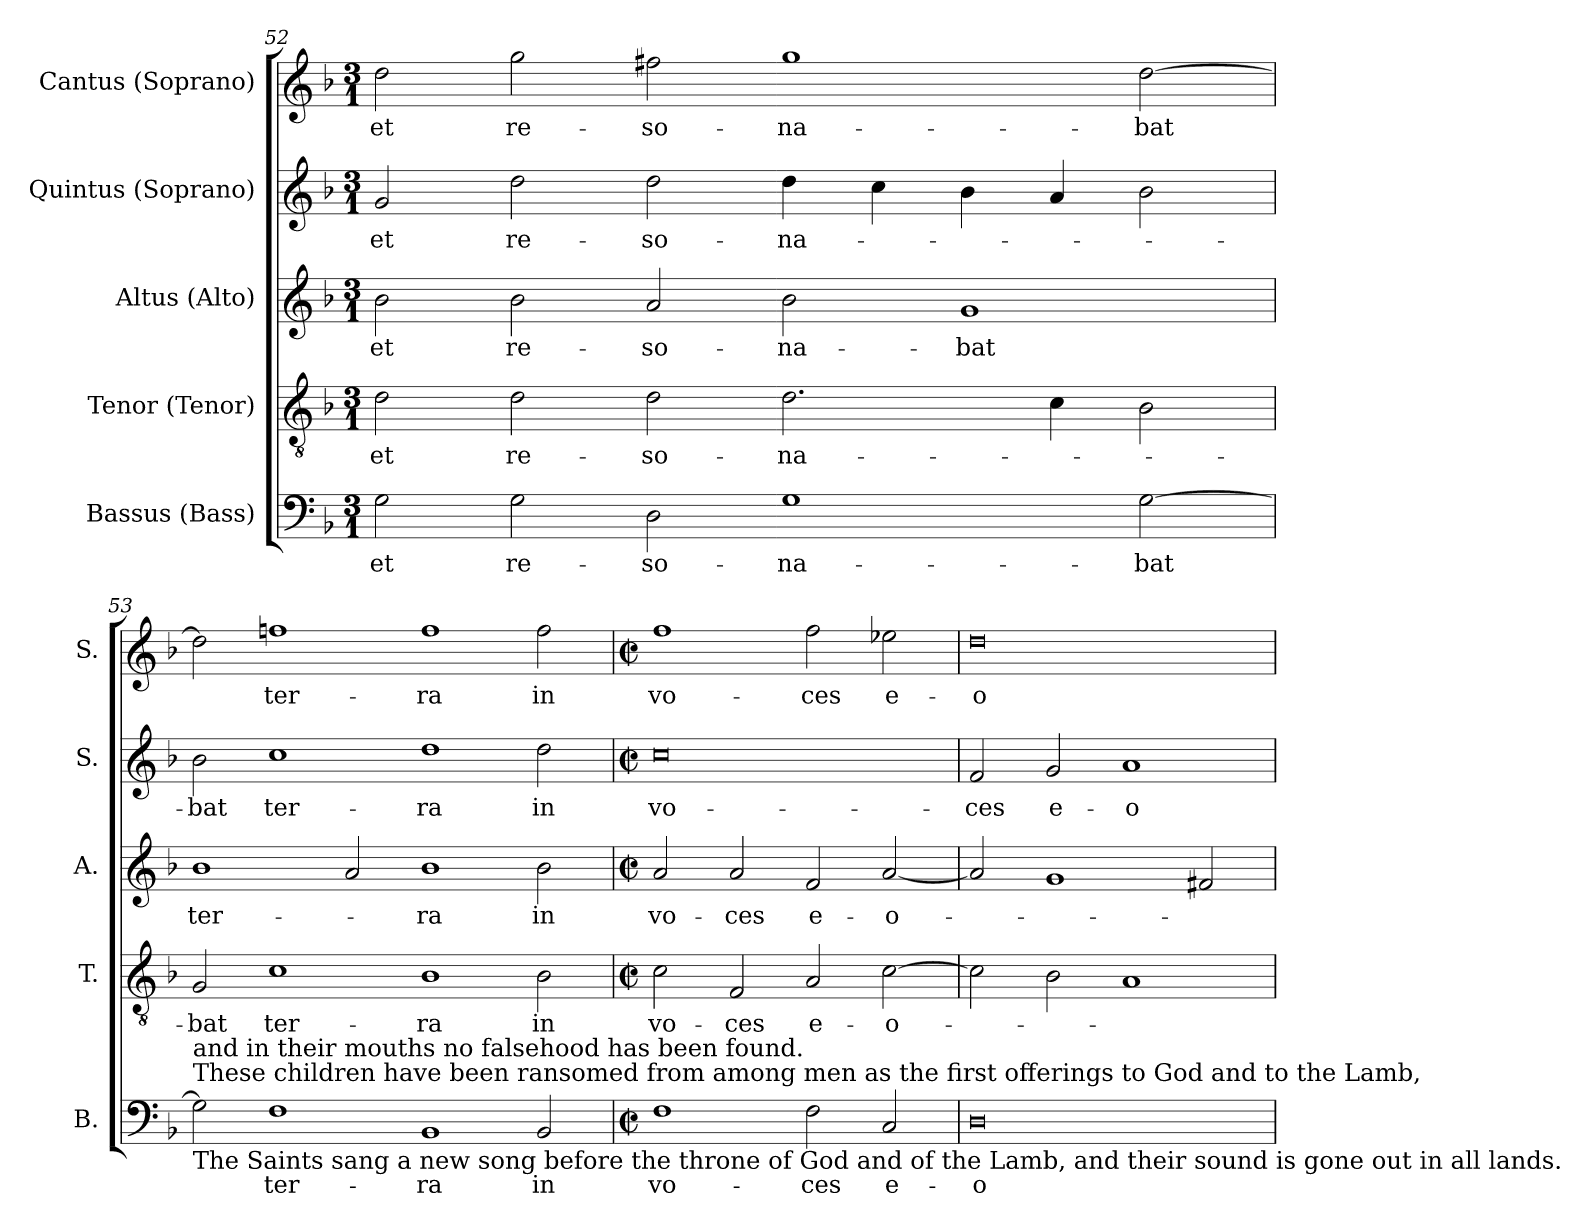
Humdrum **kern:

**kern	**text	**kern	**text	**kern	**text	**kern	**text	**kern	**text
*part5	*part5	*part4	*part4	*part3	*part3	*part2	*part2	*part1	*part1
*staff5	*staff5	*staff4	*staff4	*staff3	*staff3	*staff2	*staff2	*staff1	*staff1
*I"Bassus (Bass)	*	*I"Tenor (Tenor)	*	*I"Altus (Alto)	*	*I"Quintus (Soprano)	*	*I"Cantus (Soprano)	*
*I'B.	*	*I'T.	*	*I'A.	*	*I'S.	*	*I'S.	*
*clefF4	*	*clefGv2	*	*clefG2	*	*clefG2	*	*clefG2	*
*	*	*ITrd7c12	*	*	*	*	*	*	*
*k[b-]	*	*k[b-]	*	*k[b-]	*	*k[b-]	*	*k[b-]	*
*F:	*	*F:	*	*F:	*	*F:	*	*F:	*
*M3/1	*	*M3/1	*	*M3/1	*	*M3/1	*	*M3/1	*
=52	=52	=52	=52	=52	=52	=52	=52	=52	=52
!	!LO:LY:b:color=#000000	!	!	!	!	!	!	!	!
!	!	!	!LO:LY:b:color=#000000	!	!	!	!	!	!
!	!	!	!	!	!LO:LY:b:color=#000000	!	!	!	!
!	!	!	!	!	!	!	!LO:LY:b:color=#000000	!	!
!	!	!	!	!	!	!	!	!	!LO:LY:b:color=#000000
2Gi\	et	2Di\	et	2b-i\	et	2gi/	et	2ddi\	et
!	!LO:LY:b:color=#000000	!	!	!	!	!	!	!	!
!	!	!	!LO:LY:b:color=#000000	!	!	!	!	!	!
!	!	!	!	!	!LO:LY:b:color=#000000	!	!	!	!
!	!	!	!	!	!	!	!LO:LY:b:color=#000000	!	!
!	!	!	!	!	!	!	!	!	!LO:LY:b:color=#000000
2Gi\	re-	2Di\	re-	2b-i\	re-	2ddi\	re-	2ggi\	re-
!	!LO:LY:b:color=#000000	!	!	!	!	!	!	!	!
!	!	!	!LO:LY:b:color=#000000	!	!	!	!	!	!
!	!	!	!	!	!LO:LY:b:color=#000000	!	!	!	!
!	!	!	!	!	!	!	!LO:LY:b:color=#000000	!	!
!	!	!	!	!	!	!	!	!	!LO:LY:b:color=#000000
2Di\	-so-	2Di\	-so-	2ai/	-so-	2ddi\	-so-	2ff#Xi\	-so-
!	!LO:LY:b:color=#000000	!	!	!	!	!	!	!	!
!	!	!	!LO:LY:b:color=#000000	!	!	!	!	!	!
!	!	!	!	!	!LO:LY:b:color=#000000	!	!	!	!
!	!	!	!	!	!	!	!LO:LY:b:color=#000000	!	!
!	!	!	!	!	!	!	!	!	!LO:LY:b:color=#000000
1Gi	-na-	2.Di\	-na-	2b-i\	-na-	4ddi\	-na-	1ggi	-na-
.	.	.	.	.	.	4cci\	.	.	.
!	!	!	!	!	!LO:LY:b:color=#000000	!	!	!	!
.	.	.	.	1gi	-bat	4b-i\	.	.	.
.	.	4Ci\	.	.	.	4ai/	.	.	.
!	!LO:LY:b:color=#000000	!	!	!	!	!	!	!	!
!	!	!	!	!	!	!	!	!	!LO:LY:b:color=#000000
[2Gi\	-bat	2BB-i\	.	.	.	2b-i\	.	[2ddi\	-bat
!!LO:PB:g=z
=53	=53	=53	=53	=53	=53	=53	=53	=53	=53
!	!	!	!LO:LY:b:color=#000000	!	!	!	!	!	!
!	!	!	!	!	!LO:LY:b:color=#000000	!	!	!	!
!LO:TX:b:t=The Saints sang a new song before the throne of God and of the Lamb, and their sound is gone out in all lands.	!	!	!	!	!	!	!	!	!
!LO:TX:t=These children have been ransomed from among men as the first offerings to God and to the Lamb,	!	!	!	!	!	!	!	!	!
!LO:TX:t=and in their mouths no falsehood has been found.	!	!	!	!	!	!	!	!	!
!	!	!	!	!	!	!	!LO:LY:b:color=#000000	!	!
2Gi\]	.	2GGi/	-bat	1b-i	ter-	2b-i\	-bat	2ddi\]	.
!	!LO:LY:b:color=#000000	!	!	!	!	!	!	!	!
!	!	!	!LO:LY:b:color=#000000	!	!	!	!	!	!
!	!	!	!	!	!	!	!LO:LY:b:color=#000000	!	!
!	!	!	!	!	!	!	!	!	!LO:LY:b:color=#000000
1Fi	ter-	1Ci	ter-	.	.	1cci	ter-	1ffni	ter-
.	.	.	.	2ai/	.	.	.	.	.
!	!LO:LY:b:color=#000000	!	!	!	!	!	!	!	!
!	!	!	!LO:LY:b:color=#000000	!	!	!	!	!	!
!	!	!	!	!	!LO:LY:b:color=#000000	!	!	!	!
!	!	!	!	!	!	!	!LO:LY:b:color=#000000	!	!
!	!	!	!	!	!	!	!	!	!LO:LY:b:color=#000000
1BB-i	-ra	1BB-i	-ra	1b-i	-ra	1ddi	-ra	1ffi	-ra
!	!LO:LY:b:color=#000000	!	!	!	!	!	!	!	!
!	!	!	!LO:LY:b:color=#000000	!	!	!	!	!	!
!	!	!	!	!	!LO:LY:b:color=#000000	!	!	!	!
!	!	!	!	!	!	!	!LO:LY:b:color=#000000	!	!
!	!	!	!	!	!	!	!	!	!LO:LY:b:color=#000000
2BB-i/	in	2BB-i\	in	2b-i\	in	2ddi\	in	2ffi\	in
=54	=54	=54	=54	=54	=54	=54	=54	=54	=54
*M2/2	*	*M2/2	*	*M2/2	*	*M2/2	*	*M2/2	*
*met(c|)	*	*met(c|)	*	*met(c|)	*	*met(c|)	*	*met(c|)	*
!	!LO:LY:b:color=#000000	!	!	!	!	!	!	!	!
!	!	!	!LO:LY:b:color=#000000	!	!	!	!	!	!
!	!	!	!	!	!LO:LY:b:color=#000000	!	!	!	!
!	!	!	!	!	!	!	!LO:LY:b:color=#000000	!	!
!	!	!	!	!	!	!	!	!	!LO:LY:b:color=#000000
1Fi	vo-	2Ci\	vo-	2ai/	vo-	0cci	vo-	1ffi	vo-
!	!	!	!LO:LY:b:color=#000000	!	!	!	!	!	!
!	!	!	!	!	!LO:LY:b:color=#000000	!	!	!	!
.	.	2FFi/	-ces	2ai/	-ces	.	.	.	.
!	!LO:LY:b:color=#000000	!	!	!	!	!	!	!	!
!	!	!	!LO:LY:b:color=#000000	!	!	!	!	!	!
!	!	!	!	!	!LO:LY:b:color=#000000	!	!	!	!
!	!	!	!	!	!	!	!	!	!LO:LY:b:color=#000000
2Fi\	-ces	2AAi/	e-	2fi/	e-	.	.	2ffi\	-ces
!	!LO:LY:b:color=#000000	!	!	!	!	!	!	!	!
!	!	!	!LO:LY:b:color=#000000	!	!	!	!	!	!
!	!	!	!	!	!LO:LY:b:color=#000000	!	!	!	!
!	!	!	!	!	!	!	!	!	!LO:LY:b:color=#000000
2Ci/	e-	[2Ci\	-o-	[2ai/	-o-	.	.	2ee-Xi\	e-
=55	=55	=55	=55	=55	=55	=55	=55	=55	=55
!	!LO:LY:b:color=#000000	!	!	!	!	!	!	!	!
!	!	!	!	!	!	!	!LO:LY:b:color=#000000	!	!
!	!	!	!	!	!	!	!	!	!LO:LY:b:color=#000000
0Di	-o-	2Ci\]	.	2ai/]	.	2fi/	-ces	0ddi	-o-
!	!	!	!	!	!	!	!LO:LY:b:color=#000000	!	!
.	.	2BB-i\	.	1gi	.	2gi/	e-	.	.
!	!	!	!	!	!	!	!LO:LY:b:color=#000000	!	!
.	.	1AAi	.	.	.	1ai	-o-	.	.
.	.	.	.	2f#Xi/	.	.	.	.	.
=	=	=	=	=	=	=	=	=	=
*-	*-	*-	*-	*-	*-	*-	*-	*-	*-
